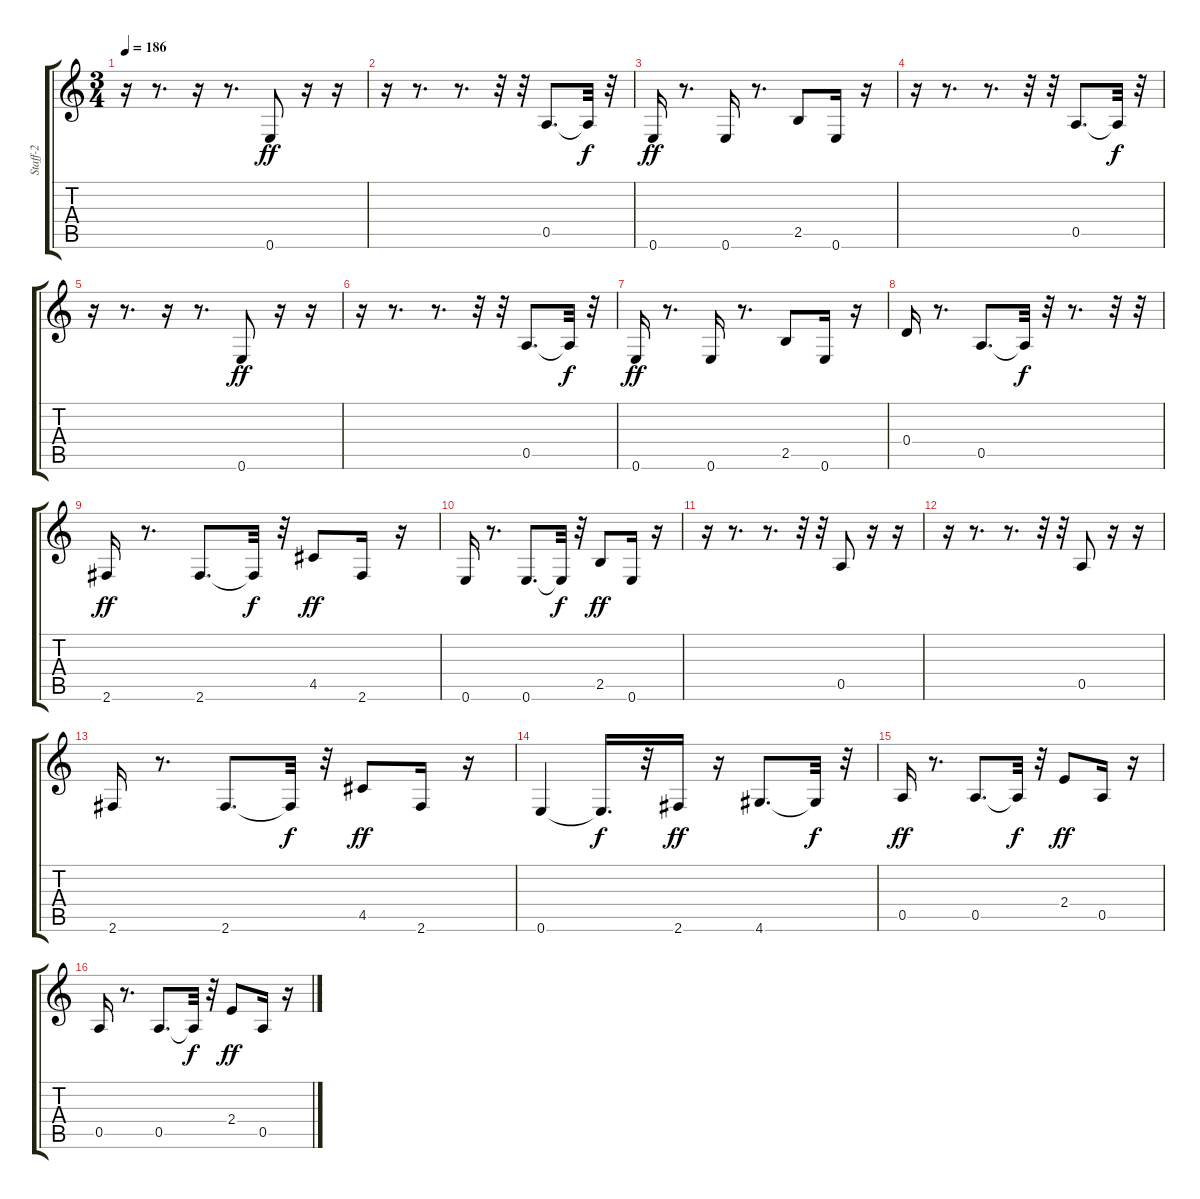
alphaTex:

\track ("Staff-2" "Staff-2") {instrument synthbass2}
\staff {score tabs}
\tuning (E4 B3 G3 D3 A2 E2) {hide}
\ts (3 4)
\tempo 186
\clef g2
\ks c
r.16{dy ff} r.8{d} r.16 r.8{d} 0.6.8 r.16 r.16 |
r.16 r.8{d} r.8{d} r.32 r.32 0.5.8{d} 0.5{t}.32{dy f} r.32 |
0.6.16{dy ff} r.8{d} 0.6.16 r.8{d} 2.5.8 0.6.16 r.16 |
r.16 r.8{d} r.8{d} r.32 r.32 0.5.8{d} 0.5{t}.32{dy f} r.32 |
r.16 r.8{d} r.16 r.8{d} 0.6.8{dy ff} r.16 r.16 |
r.16 r.8{d} r.8{d} r.32 r.32 0.5.8{d} 0.5{t}.32{dy f} r.32 |
0.6.16{dy ff} r.8{d} 0.6.16 r.8{d} 2.5.8 0.6.16 r.16 |
0.4.16 r.8{d} 0.5.8{d} 0.5{t}.32{dy f} r.32 r.8{d} r.32 r.32 |
2.6.16{dy ff} r.8{d} 2.6.8{d} 2.6{t}.32{dy f} r.32 4.5.8{dy ff} 2.6.16 r.16 |
0.6.16 r.8{d} 0.6.8{d} 0.6{t}.32{dy f} r.32 2.5.8{dy ff} 0.6.16 r.16 |
r.16 r.8{d} r.8{d} r.32 r.32 0.5.8 r.16 r.16 |
r.16 r.8{d} r.8{d} r.32 r.32 0.5.8 r.16 r.16 |
2.6.16 r.8{d} 2.6.8{d} 2.6{t}.32{dy f} r.32 4.5.8{dy ff} 2.6.16 r.16 |
0.6.4 0.6{t}.16{d dy f} r.32 2.6.16{dy ff} r.16 4.6.8{d} 4.6{t}.32{dy f} r.32 |
0.5.16{dy ff} r.8{d} 0.5.8{d} 0.5{t}.32{dy f} r.32 2.4.8{dy ff} 0.5.16 r.16 |
0.5.16 r.8{d} 0.5.8{d} 0.5{t}.32{dy f} r.32 2.4.8{dy ff} 0.5.16 r.16
